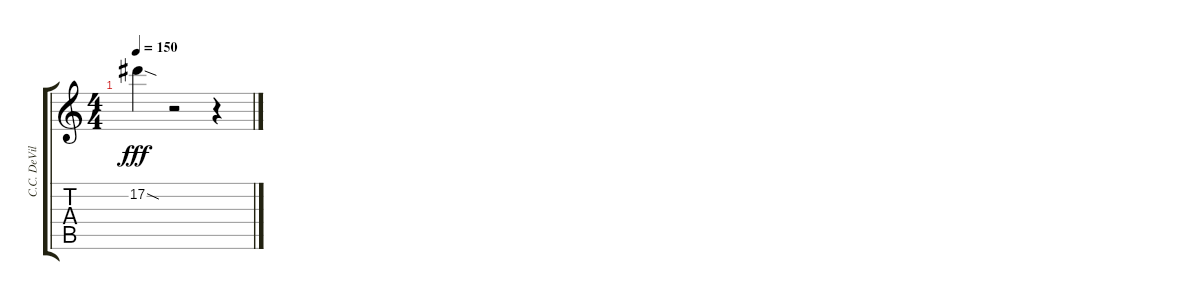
\track ("C.C. DeVille - Lead" "C.C. DeVil") {instrument distortionguitar}
\staff {score tabs}
\tuning (Eb4 Bb3 Gb3 Db3 Ab2 Eb2) {hide}
\ts (4 4)
\tempo 150
\clef g2
\ks c
17.2{sod t}.4{dy fff} r.2 r.4
